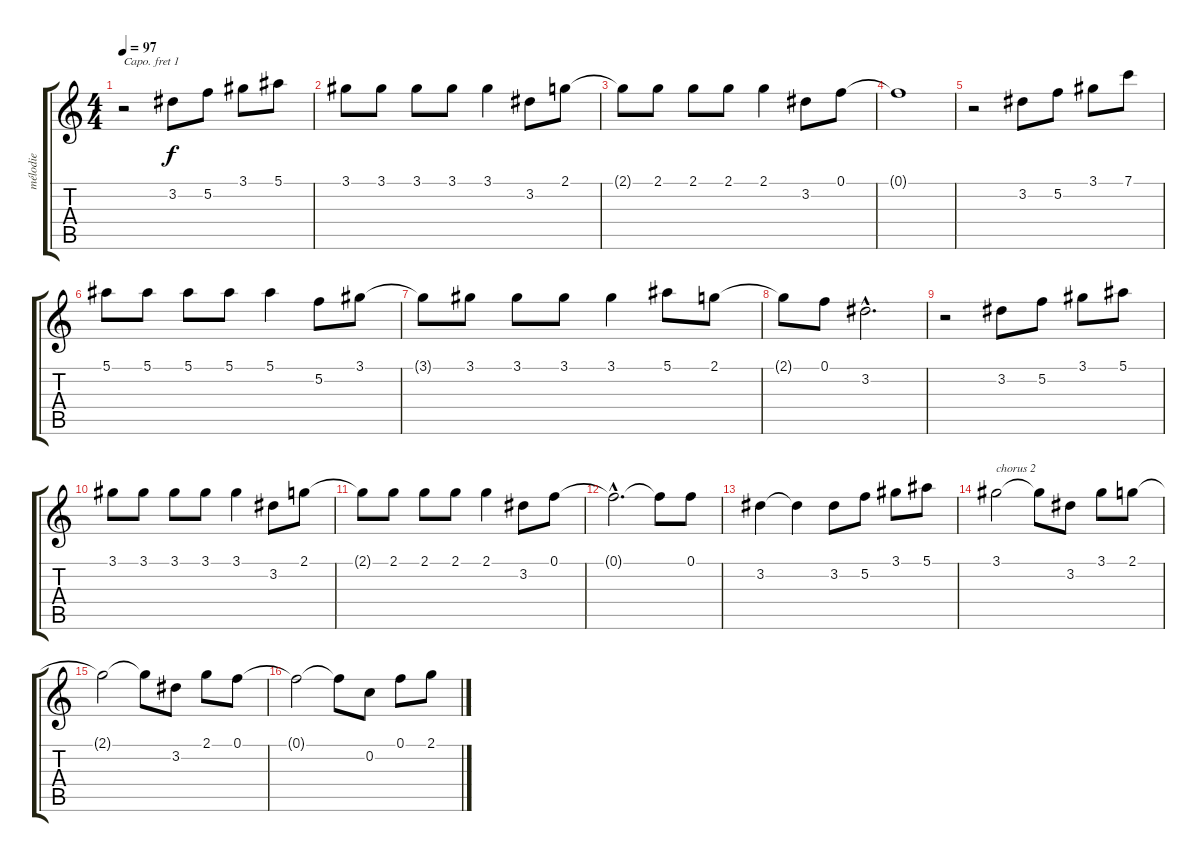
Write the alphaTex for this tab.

\track ("mélodie" "mélodie") {instrument electricguitarjazz}
\staff {score tabs}
\capo 1
\tuning (E4 B3 G3 D3 A2 E2) {hide}
\ts (4 4)
\tempo 97
\clef g2
\ks c
r.2{dy f} 3.2.8 5.2.8 3.1.8 5.1.8 |
3.1.8 3.1.8 3.1.8 3.1.8 3.1.4 3.2.8 2.1.8 |
2.1{t}.8 2.1.8 2.1.8 2.1.8 2.1.4 3.2.8 0.1.8 |
0.1{t}.1 |
r.2 3.2.8 5.2.8 3.1.8 7.1.8 |
5.1.8 5.1.8 5.1.8 5.1.8 5.1.4 5.2.8 3.1.8 |
3.1{t}.8 3.1.8 3.1.8 3.1.8 3.1.4 5.1.8 2.1.8 |
2.1{t}.8 0.1.8 3.2{hac}.2{d} |
r.2 3.2.8 5.2.8 3.1.8 5.1.8 |
3.1.8 3.1.8 3.1.8 3.1.8 3.1.4 3.2.8 2.1.8 |
2.1{t}.8 2.1.8 2.1.8 2.1.8 2.1.4 3.2.8 0.1.8 |
0.1{hac t}.2{d} 0.1{t}.8 0.1.8 |
3.2.4 3.2{t}.4 3.2.8 5.2.8 3.1.8 5.1.8 |
3.1.2{txt "chorus 2"} 3.1{t}.8 3.2.8 3.1.8 2.1.8 |
2.1{t}.2 2.1{t}.8 3.2.8 2.1.8 0.1.8 |
0.1{t}.2 0.1{t}.8 0.2.8 0.1.8 2.1.8
